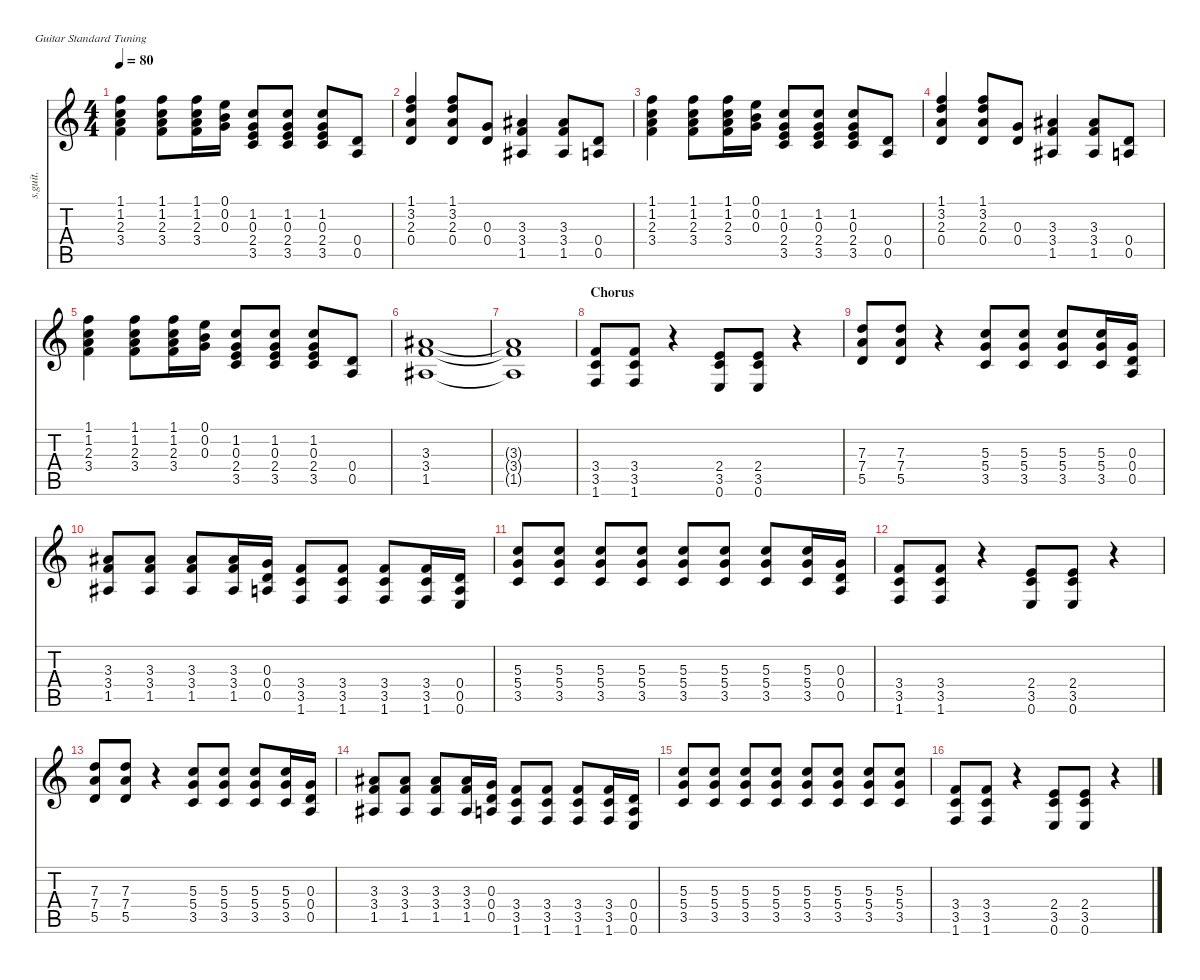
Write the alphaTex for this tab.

\defaultSystemsLayout 4
\hideDynamics
\bracketExtendMode nobrackets
\track ("Billie Joe Armstrong - Acoustic" "s.guit.") {instrument acousticguitarsteel}
\staff {score tabs}
\tuning (E4 B3 G3 D3 A2 E2)
\ts (4 4)
\tempo 80
\clef g2
\ks c
(1.1 1.2 2.3 3.4).4{lyrics (0 "") lyrics (1 "") lyrics (2 "") lyrics (3 "") lyrics (4 "") dy f} (1.1 1.2 2.3 3.4).8{lyrics (0 "") lyrics (1 "") lyrics (2 "") lyrics (3 "") lyrics (4 "")} (1.1 1.2 2.3 3.4).16{lyrics (0 "") lyrics (1 "") lyrics (2 "") lyrics (3 "") lyrics (4 "")} (0.1 0.2 0.3).16{lyrics (0 "") lyrics (1 "") lyrics (2 "") lyrics (3 "") lyrics (4 "")} (1.2 0.3 2.4 3.5).8{lyrics (0 "") lyrics (1 "") lyrics (2 "") lyrics (3 "") lyrics (4 "")} (1.2 0.3 2.4 3.5).8{lyrics (0 "") lyrics (1 "") lyrics (2 "") lyrics (3 "") lyrics (4 "")} (1.2 0.3 2.4 3.5).8{lyrics (0 "") lyrics (1 "") lyrics (2 "") lyrics (3 "") lyrics (4 "")} (0.4 0.5).8{lyrics (0 "") lyrics (1 "") lyrics (2 "") lyrics (3 "") lyrics (4 "")} |
(1.1 3.2 2.3 0.4).4{lyrics (0 "") lyrics (1 "") lyrics (2 "") lyrics (3 "") lyrics (4 "")} (1.1 3.2 2.3 0.4).8{lyrics (0 "") lyrics (1 "") lyrics (2 "") lyrics (3 "") lyrics (4 "")} (0.3 0.4).8{lyrics (0 "") lyrics (1 "") lyrics (2 "") lyrics (3 "") lyrics (4 "")} (3.3{acc #} 3.4 1.5{acc #}).4{lyrics (0 "") lyrics (1 "") lyrics (2 "") lyrics (3 "") lyrics (4 "")} (3.3{acc #} 3.4 1.5{acc #}).8{lyrics (0 "") lyrics (1 "") lyrics (2 "") lyrics (3 "") lyrics (4 "")} (0.4 0.5).8{lyrics (0 "") lyrics (1 "") lyrics (2 "") lyrics (3 "") lyrics (4 "")} |
(1.1 1.2 2.3 3.4).4{lyrics (0 "") lyrics (1 "") lyrics (2 "") lyrics (3 "") lyrics (4 "")} (1.1 1.2 2.3 3.4).8{lyrics (0 "") lyrics (1 "") lyrics (2 "") lyrics (3 "") lyrics (4 "")} (1.1 1.2 2.3 3.4).16{lyrics (0 "") lyrics (1 "") lyrics (2 "") lyrics (3 "") lyrics (4 "")} (0.1 0.2 0.3).16{lyrics (0 "") lyrics (1 "") lyrics (2 "") lyrics (3 "") lyrics (4 "")} (1.2 0.3 2.4 3.5).8{lyrics (0 "") lyrics (1 "") lyrics (2 "") lyrics (3 "") lyrics (4 "")} (1.2 0.3 2.4 3.5).8{lyrics (0 "") lyrics (1 "") lyrics (2 "") lyrics (3 "") lyrics (4 "")} (1.2 0.3 2.4 3.5).8{lyrics (0 "") lyrics (1 "") lyrics (2 "") lyrics (3 "") lyrics (4 "")} (0.4 0.5).8{lyrics (0 "") lyrics (1 "") lyrics (2 "") lyrics (3 "") lyrics (4 "")} |
(1.1 3.2 2.3 0.4).4{lyrics (0 "") lyrics (1 "") lyrics (2 "") lyrics (3 "") lyrics (4 "")} (1.1 3.2 2.3 0.4).8{lyrics (0 "") lyrics (1 "") lyrics (2 "") lyrics (3 "") lyrics (4 "")} (0.3 0.4).8{lyrics (0 "") lyrics (1 "") lyrics (2 "") lyrics (3 "") lyrics (4 "")} (3.3{acc #} 3.4 1.5{acc #}).4{lyrics (0 "") lyrics (1 "") lyrics (2 "") lyrics (3 "") lyrics (4 "")} (3.3{acc #} 3.4 1.5{acc #}).8{lyrics (0 "") lyrics (1 "") lyrics (2 "") lyrics (3 "") lyrics (4 "")} (0.4 0.5).8{lyrics (0 "") lyrics (1 "") lyrics (2 "") lyrics (3 "") lyrics (4 "")} |
(1.1 1.2 2.3 3.4).4{lyrics (0 "") lyrics (1 "") lyrics (2 "") lyrics (3 "") lyrics (4 "")} (1.1 1.2 2.3 3.4).8{lyrics (0 "") lyrics (1 "") lyrics (2 "") lyrics (3 "") lyrics (4 "")} (1.1 1.2 2.3 3.4).16{lyrics (0 "") lyrics (1 "") lyrics (2 "") lyrics (3 "") lyrics (4 "")} (0.1 0.2 0.3).16{lyrics (0 "") lyrics (1 "") lyrics (2 "") lyrics (3 "") lyrics (4 "")} (1.2 0.3 2.4 3.5).8{lyrics (0 "") lyrics (1 "") lyrics (2 "") lyrics (3 "") lyrics (4 "")} (1.2 0.3 2.4 3.5).8{lyrics (0 "") lyrics (1 "") lyrics (2 "") lyrics (3 "") lyrics (4 "")} (1.2 0.3 2.4 3.5).8{lyrics (0 "") lyrics (1 "") lyrics (2 "") lyrics (3 "") lyrics (4 "")} (0.4 0.5).8{lyrics (0 "") lyrics (1 "") lyrics (2 "") lyrics (3 "") lyrics (4 "")} |
(3.3{acc #} 3.4 1.5{acc #}).1{lyrics (0 "") lyrics (1 "") lyrics (2 "") lyrics (3 "") lyrics (4 "")} |
(3.3{t acc #} 3.4{t} 1.5{t acc #}).1{lyrics (0 "") lyrics (1 "") lyrics (2 "") lyrics (3 "") lyrics (4 "")} |
\section ("" "Chorus")
(3.4 3.5 1.6).8{lyrics (0 "") lyrics (1 "") lyrics (2 "") lyrics (3 "") lyrics (4 "")} (3.4 3.5 1.6).8{lyrics (0 "") lyrics (1 "") lyrics (2 "") lyrics (3 "") lyrics (4 "")} r.4 (2.4 3.5 0.6).8{lyrics (0 "") lyrics (1 "") lyrics (2 "") lyrics (3 "") lyrics (4 "")} (2.4 3.5 0.6).8{lyrics (0 "") lyrics (1 "") lyrics (2 "") lyrics (3 "") lyrics (4 "")} r.4 |
(7.3 7.4 5.5).8{lyrics (0 "") lyrics (1 "") lyrics (2 "") lyrics (3 "") lyrics (4 "")} (7.3 7.4 5.5).8{lyrics (0 "") lyrics (1 "") lyrics (2 "") lyrics (3 "") lyrics (4 "")} r.4 (5.3 5.4 3.5).8{lyrics (0 "") lyrics (1 "") lyrics (2 "") lyrics (3 "") lyrics (4 "")} (5.3 5.4 3.5).8{lyrics (0 "") lyrics (1 "") lyrics (2 "") lyrics (3 "") lyrics (4 "")} (5.3 5.4 3.5).8{lyrics (0 "") lyrics (1 "") lyrics (2 "") lyrics (3 "") lyrics (4 "")} (5.3 5.4 3.5).16{lyrics (0 "") lyrics (1 "") lyrics (2 "") lyrics (3 "") lyrics (4 "")} (0.3 0.4 0.5).16{lyrics (0 "") lyrics (1 "") lyrics (2 "") lyrics (3 "") lyrics (4 "")} |
(3.3{acc #} 3.4 1.5{acc #}).8{lyrics (0 "") lyrics (1 "") lyrics (2 "") lyrics (3 "") lyrics (4 "")} (3.3{acc #} 3.4 1.5{acc #}).8{lyrics (0 "") lyrics (1 "") lyrics (2 "") lyrics (3 "") lyrics (4 "")} (3.3{acc #} 3.4 1.5{acc #}).8{lyrics (0 "") lyrics (1 "") lyrics (2 "") lyrics (3 "") lyrics (4 "")} (3.3{acc #} 3.4 1.5{acc #}).16{lyrics (0 "") lyrics (1 "") lyrics (2 "") lyrics (3 "") lyrics (4 "")} (0.3 0.4 0.5).16{lyrics (0 "") lyrics (1 "") lyrics (2 "") lyrics (3 "") lyrics (4 "")} (3.4 3.5 1.6).8{lyrics (0 "") lyrics (1 "") lyrics (2 "") lyrics (3 "") lyrics (4 "")} (3.4 3.5 1.6).8{lyrics (0 "") lyrics (1 "") lyrics (2 "") lyrics (3 "") lyrics (4 "")} (3.4 3.5 1.6).8{lyrics (0 "") lyrics (1 "") lyrics (2 "") lyrics (3 "") lyrics (4 "")} (3.4 3.5 1.6).16{lyrics (0 "") lyrics (1 "") lyrics (2 "") lyrics (3 "") lyrics (4 "")} (0.4 0.5 0.6).16{lyrics (0 "") lyrics (1 "") lyrics (2 "") lyrics (3 "") lyrics (4 "")} |
(5.3 5.4 3.5).8{lyrics (0 "") lyrics (1 "") lyrics (2 "") lyrics (3 "") lyrics (4 "")} (5.3 5.4 3.5).8{lyrics (0 "") lyrics (1 "") lyrics (2 "") lyrics (3 "") lyrics (4 "")} (5.3 5.4 3.5).8{lyrics (0 "") lyrics (1 "") lyrics (2 "") lyrics (3 "") lyrics (4 "")} (5.3 5.4 3.5).8{lyrics (0 "") lyrics (1 "") lyrics (2 "") lyrics (3 "") lyrics (4 "")} (5.3 5.4 3.5).8{lyrics (0 "") lyrics (1 "") lyrics (2 "") lyrics (3 "") lyrics (4 "")} (5.3 5.4 3.5).8{lyrics (0 "") lyrics (1 "") lyrics (2 "") lyrics (3 "") lyrics (4 "")} (5.3 5.4 3.5).8{lyrics (0 "") lyrics (1 "") lyrics (2 "") lyrics (3 "") lyrics (4 "")} (5.3 5.4 3.5).16{lyrics (0 "") lyrics (1 "") lyrics (2 "") lyrics (3 "") lyrics (4 "")} (0.3 0.4 0.5).16{lyrics (0 "") lyrics (1 "") lyrics (2 "") lyrics (3 "") lyrics (4 "")} |
(3.4 3.5 1.6).8{lyrics (0 "") lyrics (1 "") lyrics (2 "") lyrics (3 "") lyrics (4 "")} (3.4 3.5 1.6).8{lyrics (0 "") lyrics (1 "") lyrics (2 "") lyrics (3 "") lyrics (4 "")} r.4 (2.4 3.5 0.6).8{lyrics (0 "") lyrics (1 "") lyrics (2 "") lyrics (3 "") lyrics (4 "")} (2.4 3.5 0.6).8{lyrics (0 "") lyrics (1 "") lyrics (2 "") lyrics (3 "") lyrics (4 "")} r.4 |
(7.3 7.4 5.5).8{lyrics (0 "") lyrics (1 "") lyrics (2 "") lyrics (3 "") lyrics (4 "")} (7.3 7.4 5.5).8{lyrics (0 "") lyrics (1 "") lyrics (2 "") lyrics (3 "") lyrics (4 "")} r.4 (5.3 5.4 3.5).8{lyrics (0 "") lyrics (1 "") lyrics (2 "") lyrics (3 "") lyrics (4 "")} (5.3 5.4 3.5).8{lyrics (0 "") lyrics (1 "") lyrics (2 "") lyrics (3 "") lyrics (4 "")} (5.3 5.4 3.5).8{lyrics (0 "") lyrics (1 "") lyrics (2 "") lyrics (3 "") lyrics (4 "")} (5.3 5.4 3.5).16{lyrics (0 "") lyrics (1 "") lyrics (2 "") lyrics (3 "") lyrics (4 "")} (0.3 0.4 0.5).16{lyrics (0 "") lyrics (1 "") lyrics (2 "") lyrics (3 "") lyrics (4 "")} |
(3.3{acc #} 3.4 1.5{acc #}).8{lyrics (0 "") lyrics (1 "") lyrics (2 "") lyrics (3 "") lyrics (4 "")} (3.3{acc #} 3.4 1.5{acc #}).8{lyrics (0 "") lyrics (1 "") lyrics (2 "") lyrics (3 "") lyrics (4 "")} (3.3{acc #} 3.4 1.5{acc #}).8{lyrics (0 "") lyrics (1 "") lyrics (2 "") lyrics (3 "") lyrics (4 "")} (3.3{acc #} 3.4 1.5{acc #}).16{lyrics (0 "") lyrics (1 "") lyrics (2 "") lyrics (3 "") lyrics (4 "")} (0.3 0.4 0.5).16{lyrics (0 "") lyrics (1 "") lyrics (2 "") lyrics (3 "") lyrics (4 "")} (3.4 3.5 1.6).8{lyrics (0 "") lyrics (1 "") lyrics (2 "") lyrics (3 "") lyrics (4 "")} (3.4 3.5 1.6).8{lyrics (0 "") lyrics (1 "") lyrics (2 "") lyrics (3 "") lyrics (4 "")} (3.4 3.5 1.6).8{lyrics (0 "") lyrics (1 "") lyrics (2 "") lyrics (3 "") lyrics (4 "")} (3.4 3.5 1.6).16{lyrics (0 "") lyrics (1 "") lyrics (2 "") lyrics (3 "") lyrics (4 "")} (0.4 0.5 0.6).16{lyrics (0 "") lyrics (1 "") lyrics (2 "") lyrics (3 "") lyrics (4 "")} |
(5.3 5.4 3.5).8{lyrics (0 "") lyrics (1 "") lyrics (2 "") lyrics (3 "") lyrics (4 "")} (5.3 5.4 3.5).8{lyrics (0 "") lyrics (1 "") lyrics (2 "") lyrics (3 "") lyrics (4 "")} (5.3 5.4 3.5).8{lyrics (0 "") lyrics (1 "") lyrics (2 "") lyrics (3 "") lyrics (4 "")} (5.3 5.4 3.5).8{lyrics (0 "") lyrics (1 "") lyrics (2 "") lyrics (3 "") lyrics (4 "")} (5.3 5.4 3.5).8{lyrics (0 "") lyrics (1 "") lyrics (2 "") lyrics (3 "") lyrics (4 "")} (5.3 5.4 3.5).8{lyrics (0 "") lyrics (1 "") lyrics (2 "") lyrics (3 "") lyrics (4 "")} (5.3 5.4 3.5).8{lyrics (0 "") lyrics (1 "") lyrics (2 "") lyrics (3 "") lyrics (4 "")} (5.3 5.4 3.5).8{lyrics (0 "") lyrics (1 "") lyrics (2 "") lyrics (3 "") lyrics (4 "")} |
(3.4 3.5 1.6).8{lyrics (0 "") lyrics (1 "") lyrics (2 "") lyrics (3 "") lyrics (4 "")} (3.4 3.5 1.6).8{lyrics (0 "") lyrics (1 "") lyrics (2 "") lyrics (3 "") lyrics (4 "")} r.4 (2.4 3.5 0.6).8{lyrics (0 "") lyrics (1 "") lyrics (2 "") lyrics (3 "") lyrics (4 "")} (2.4 3.5 0.6).8{lyrics (0 "") lyrics (1 "") lyrics (2 "") lyrics (3 "") lyrics (4 "")} r.4
